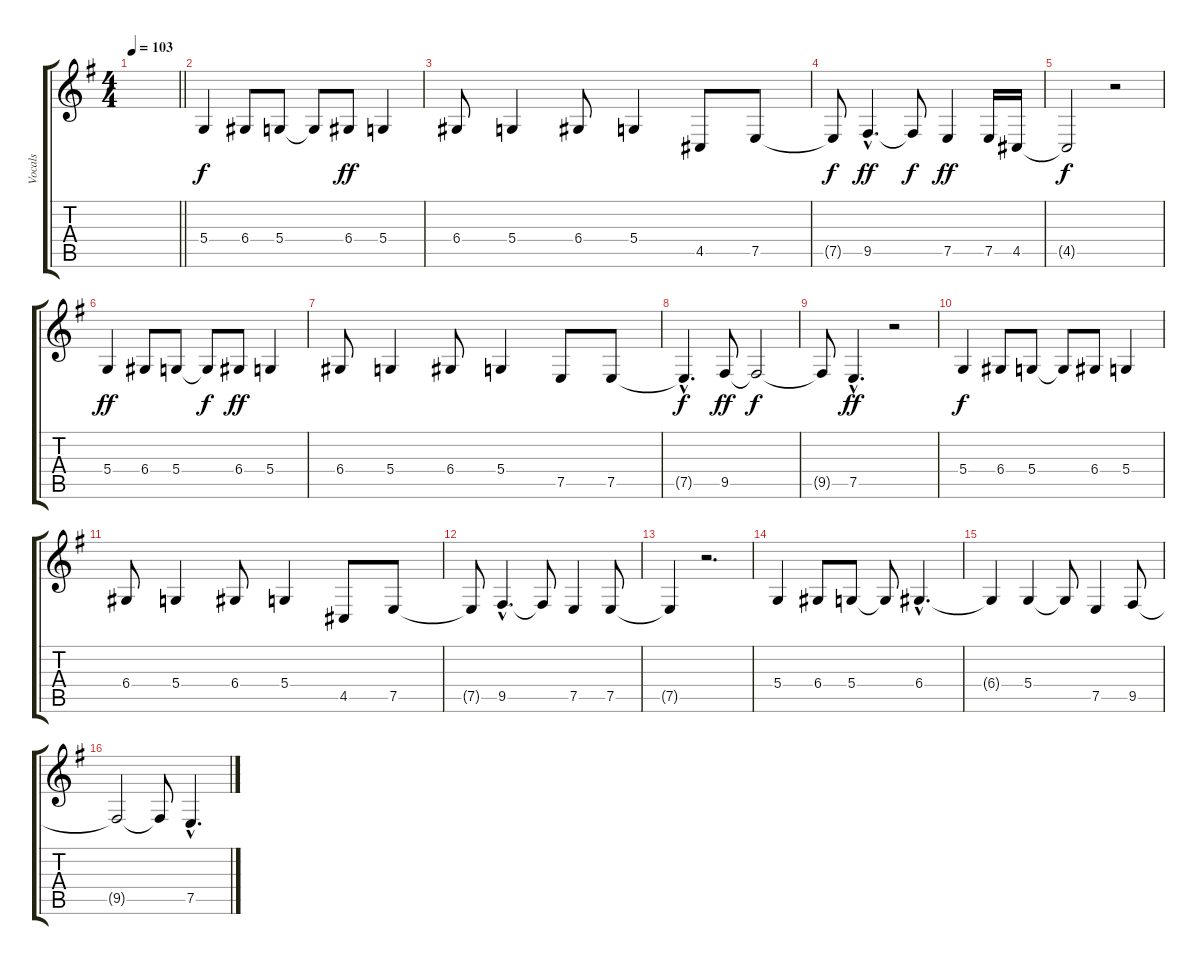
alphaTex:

\track ("Vocals" "Vocals") {instrument stringensemble1}
\staff {score tabs}
\tuning (E4 B3 G3 D3 A2 E2) {hide}
\ts (4 4)
\tempo 103
\clef g2
\barLineRight lightlight
\ks eminor
|
5.4.4 6.4.8 5.4.8 5.4{t}.8{dy f} 6.4.8{dy ff} 5.4.4 |
6.4.8 5.4.4 6.4.8 5.4.4 4.5.8 7.5.8 |
7.5{t}.8{dy f} 9.5{hac}.4{d dy ff} 9.5{t}.8{dy f} 7.5.4{dy ff} 7.5.16 4.5.16 |
4.5{t}.2{dy f} r.2 |
5.4.4{dy ff} 6.4.8 5.4.8 5.4{t}.8{dy f} 6.4.8{dy ff} 5.4.4 |
6.4.8 5.4.4 6.4.8 5.4.4 7.5.8 7.5.8 |
7.5{hac t}.4{d dy f} 9.5.8{dy ff} 9.5{t}.2{dy f} |
9.5{t}.8 7.5{hac}.4{d dy ff} r.2 |
5.4.4{dy f} 6.4.8 5.4.8 5.4{t}.8 6.4.8 5.4.4 |
6.4.8 5.4.4 6.4.8 5.4.4 4.5.8 7.5.8 |
7.5{t}.8 9.5{hac}.4{d} 9.5{t}.8 7.5.4 7.5.8 |
7.5{t}.4 r.2{d} |
5.4.4 6.4.8 5.4.8 5.4{t}.8 6.4{hac}.4{d} |
6.4{t}.4 5.4.4 5.4{t}.8 7.5.4 9.5.8 |
9.5{t}.2 9.5{t}.8 7.5{hac}.4{d}
